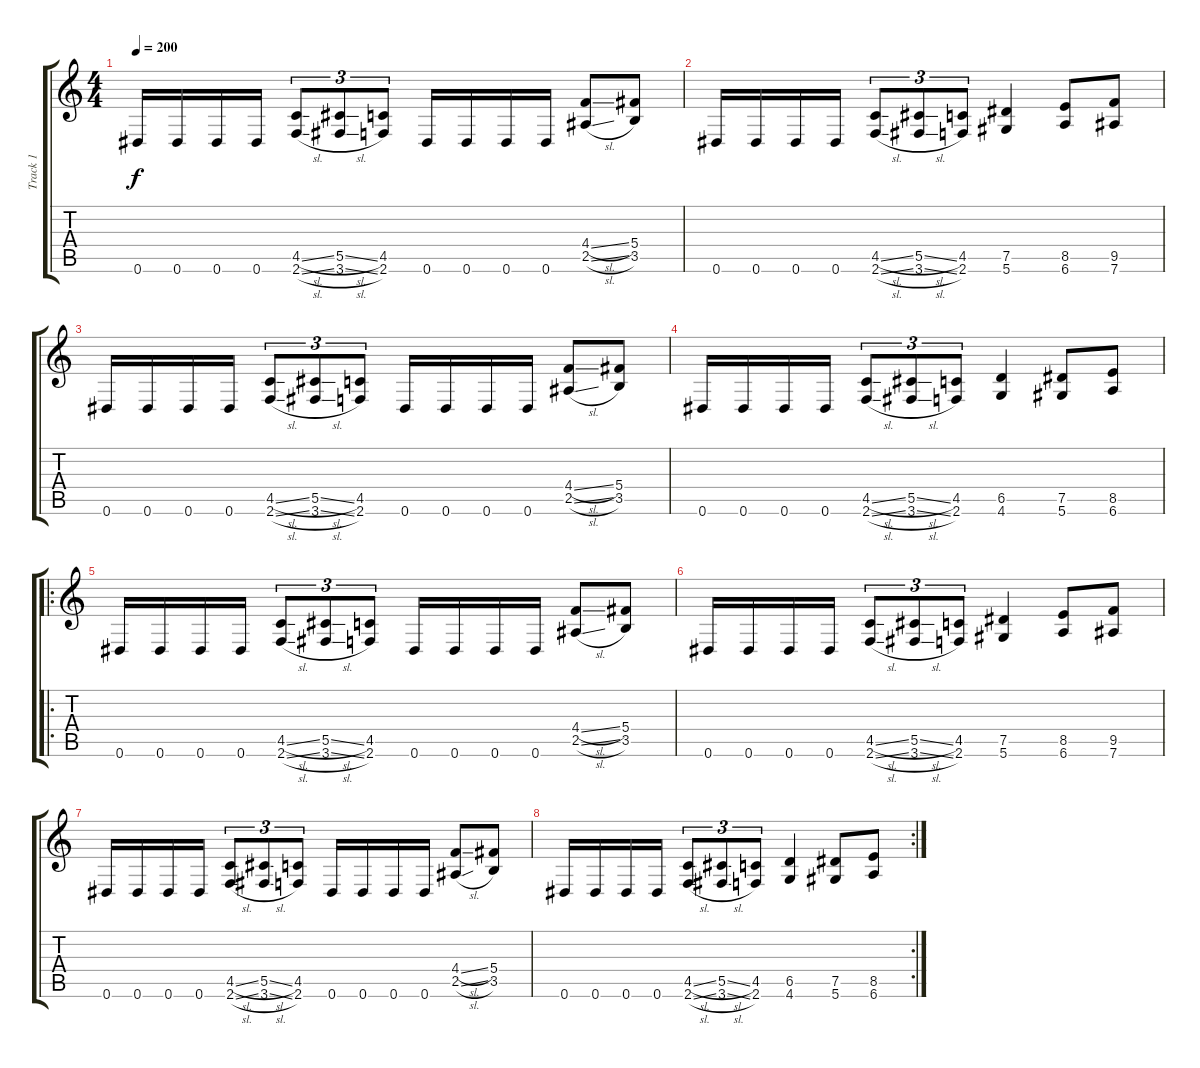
\track ("Track 1" "Track 1") {instrument distortionguitar}
\staff {score tabs}
\tuning (Eb4 Bb3 Gb3 Db3 Ab2 Eb2) {hide}
\ts (4 4)
\tempo 200
\clef g2
\ks c
0.6.16{dy f instrument distortionguitar} 0.6.16 0.6.16 0.6.16 (4.5{sl} 2.6{sl}).8{tu (3 2)} (5.5{sl} 3.6{sl}).8{tu (3 2)} (4.5 2.6).8{tu (3 2)} 0.6.16 0.6.16 0.6.16 0.6.16 (4.4{sl} 2.5{sl}).8 (5.4 3.5).8 |
0.6.16 0.6.16 0.6.16 0.6.16 (4.5{sl} 2.6{sl}).8{tu (3 2)} (5.5{sl} 3.6{sl}).8{tu (3 2)} (4.5 2.6).8{tu (3 2)} (7.5 5.6).4 (8.5 6.6).8 (9.5 7.6).8 |
0.6.16 0.6.16 0.6.16 0.6.16 (4.5{sl} 2.6{sl}).8{tu (3 2)} (5.5{sl} 3.6{sl}).8{tu (3 2)} (4.5 2.6).8{tu (3 2)} 0.6.16 0.6.16 0.6.16 0.6.16 (4.4{sl} 2.5{sl}).8 (5.4 3.5).8 |
0.6.16 0.6.16 0.6.16 0.6.16 (4.5{sl} 2.6{sl}).8{tu (3 2)} (5.5{sl} 3.6{sl}).8{tu (3 2)} (4.5 2.6).8{tu (3 2)} (6.5 4.6).4 (7.5 5.6).8 (8.5 6.6).8 |
\ro
0.6.16 0.6.16 0.6.16 0.6.16 (4.5{sl} 2.6{sl}).8{tu (3 2)} (5.5{sl} 3.6{sl}).8{tu (3 2)} (4.5 2.6).8{tu (3 2)} 0.6.16 0.6.16 0.6.16 0.6.16 (4.4{sl} 2.5{sl}).8 (5.4 3.5).8 |
0.6.16 0.6.16 0.6.16 0.6.16 (4.5{sl} 2.6{sl}).8{tu (3 2)} (5.5{sl} 3.6{sl}).8{tu (3 2)} (4.5 2.6).8{tu (3 2)} (7.5 5.6).4 (8.5 6.6).8 (9.5 7.6).8 |
0.6.16 0.6.16 0.6.16 0.6.16 (4.5{sl} 2.6{sl}).8{tu (3 2)} (5.5{sl} 3.6{sl}).8{tu (3 2)} (4.5 2.6).8{tu (3 2)} 0.6.16 0.6.16 0.6.16 0.6.16 (4.4{sl} 2.5{sl}).8 (5.4 3.5).8 |
\rc 2
0.6.16 0.6.16 0.6.16 0.6.16 (4.5{sl} 2.6{sl}).8{tu (3 2)} (5.5{sl} 3.6{sl}).8{tu (3 2)} (4.5 2.6).8{tu (3 2)} (6.5 4.6).4 (7.5 5.6).8 (8.5 6.6).8
